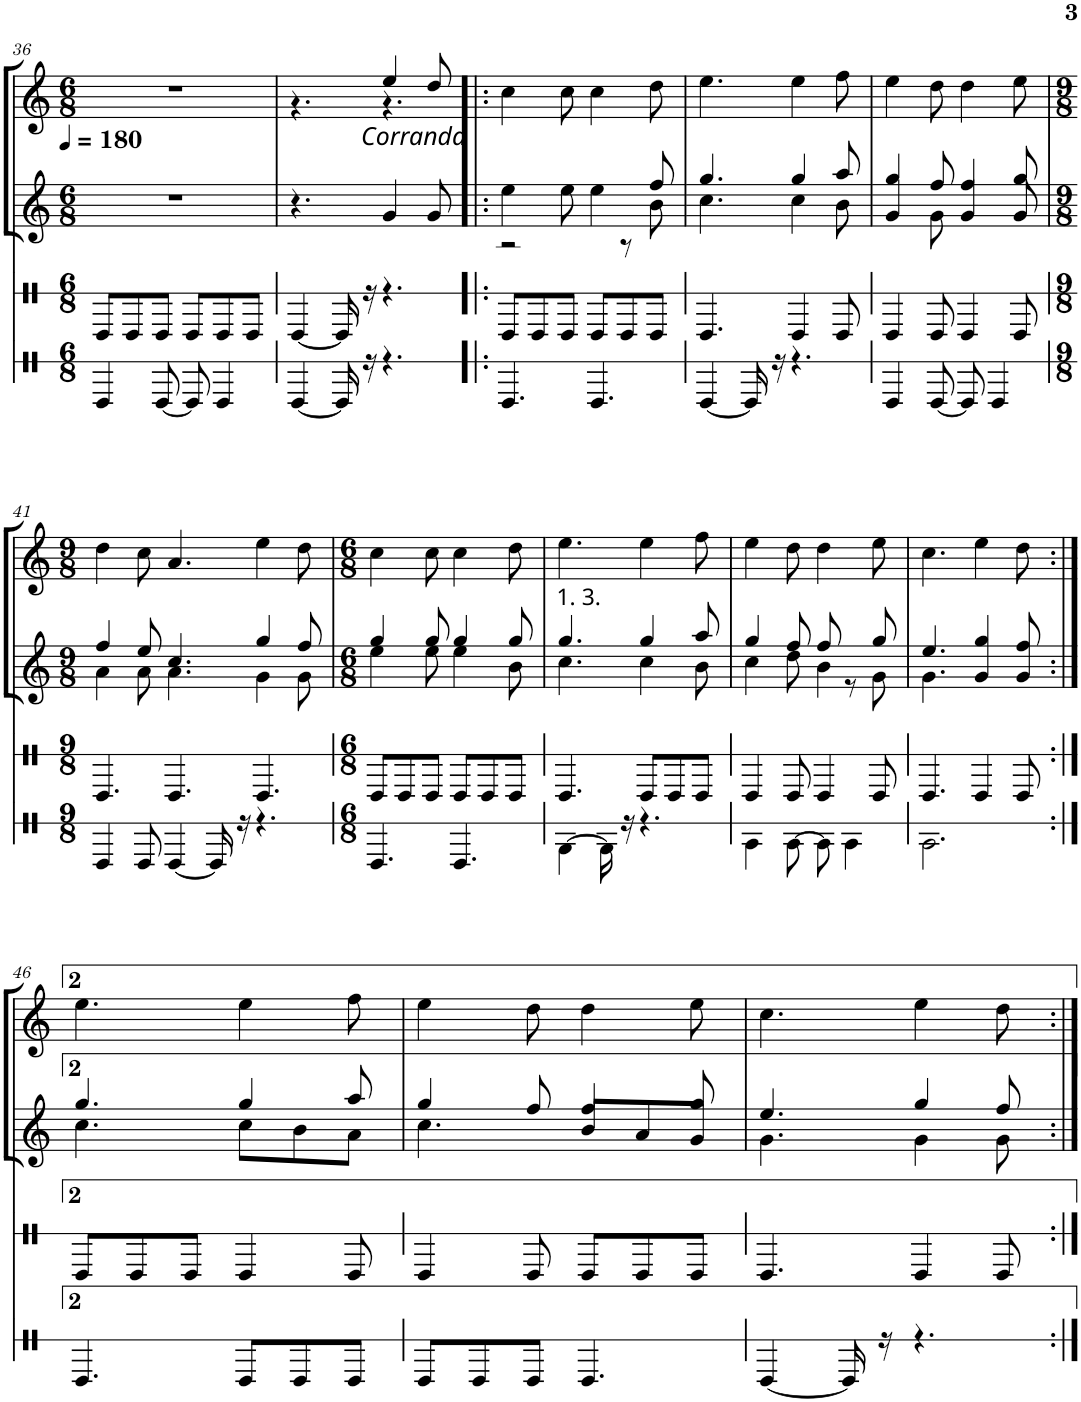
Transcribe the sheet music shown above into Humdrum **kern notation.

**kern	**kern	**kern	**kern
*part4	*part3	*part2	*part1
*staff4	*staff3	*staff2	*staff1
*I"Timbal Fondo	*I"Timbal	*I"Tarota	*I"Gralla
!!LO:PB:g=z
*clefX	*clefX	*clefG2	*clefG2
*k[]	*k[]	*k[]	*k[]
*M6/8	*M6/8	*M6/8	*M6/8
*MM180	*MM180	*MM180	*MM180
=36	=36	=36	=36
4e/	8e/L	2.r	2.r
.	8e/	.	.
[8e/	8e/J	.	.
8e/]	8e/L	.	.
4e/	8e/	.	.
.	8e/J	.	.
=37	=37	=37	=37
*	*	*	*^
*	*	*	*	*^
[4e/	[4e/	4.r	4.ryy	4.r	4ryy
16e/]	16e/]	.	.	.	16ryy
!	!	!	!	!	!LO:TX:b:i:t=Corranda
16r	16r	.	.	.	4..ryy
4.r	4.r	4g/	4ee/	4.r	.
.	.	8g/	8dd/	.	.
*	*	*	*v	*v	*v
=38!|:	=38!|:	=38!|:	=38!|:
*	*	*^	*
4.e/	8e/L	4ee\	2r	4cc\
.	8e/	.	.	.
.	8e/J	8ee\	.	8cc\
4.e/	8e/L	4ee\	.	4cc\
.	8e/	.	8r	.
.	8e/J	8b\	8ff/	8dd\
=39	=39	=39	=39	=39
[4e/	4.e/	4.cc\	4.gg/	4.ee\
16e/]	.	.	.	.
16r	.	.	.	.
4.r	4e/	4cc\	4gg/	4ee\
.	8e/	8b\	8aa/	8ff\
=40	=40	=40	=40	=40
4e/	4e/	4g/	4gg/	4ee\
[8e/	8e/	8g\	8ff/	8dd\
8e/]	4e/	4g/	4ff/	4dd\
4e/	.	.	.	.
.	8e/	8g/	8gg/	8ee\
!!LO:LB:g=z
=41	=41	=41	=41	=41
*M9/8	*M9/8	*M9/8	*	*M9/8
4e/	4.e/	4a\	4ff/	4dd\
8e/	.	8a\	8ee/	8cc\
[4e/	4.e/	4.a\	4.cc/	4.a/
16e/]	.	.	.	.
16r	.	.	.	.
4.r	4.e/	4g\	4gg/	4ee\
.	.	8g\	8ff/	8dd\
=42	=42	=42	=42	=42
*M6/8	*M6/8	*M6/8	*	*M6/8
4.e/	8e/L	4ee\	4gg/	4cc\
.	8e/	.	.	.
.	8e/J	8ee\	8gg/	8cc\
4.e/	8e/L	4ee\	4gg/	4cc\
.	8e/	.	.	.
.	8e/J	8b\	8gg/	8dd\
=43	=43	=43	=43	=43
!	!	!	!	!LO:TX:b:t=1. 3.
[4a\	4.e/	4.cc\	4.gg/	4.ee\
16a\]	.	.	.	.
16r	.	.	.	.
4.r	8e/L	4cc\	4gg/	4ee\
.	8e/	.	.	.
.	8e/J	8b\	8aa/	8ff\
=44	=44	=44	=44	=44
4b\	4e/	4cc\	4gg/	4ee\
[8b\	8e/	8dd\	8ff/	8dd\
8b\]	4e/	4b\	8ff/	4dd\
4b\	.	.	8r	.
.	8e/	8g\	8gg/	8ee\
=45	=45	=45	=45	=45
2.b\	4.e/	4.g\	4.ee/	4.cc\
.	4e/	4g/ 4gg/	4.ryy	4ee\
.	8e/	8g/ 8ff/	.	8dd\
!!LO:LB:g=z
=46:|!	=46:|!	=46:|!	=46:|!	=46:|!
4.e/	8e/L	4.cc\	4.gg/	4.ee\
.	8e/	.	.	.
.	8e/J	.	.	.
8e/L	4e/	8cc\L	4gg/	4ee\
8e/	.	8b\	.	.
8e/J	8e/	8a\J	8aa/	8ff\
=47	=47	=47	=47	=47
8e/L	4e/	4.cc\	4gg/	4ee\
8e/	.	.	.	.
8e/J	8e/	.	8ff/	8dd\
4.e/	8e/L	8b/L	4ff/	4dd\
.	8e/	8a/	.	.
.	8e/J	8g/J	8gg/	8ee\
=48	=48	=48	=48	=48
[4e/	4.e/	4.g\	4.ee/	4.cc\
16e/]	.	.	.	.
16r	.	.	.	.
4.r	4e/	4g\	4gg/	4ee\
.	8e/	8g\	8ff/	8dd\
*	*	*v	*v	*
=:|!	=:|!	=:|!	=:|!
*-	*-	*-	*-
